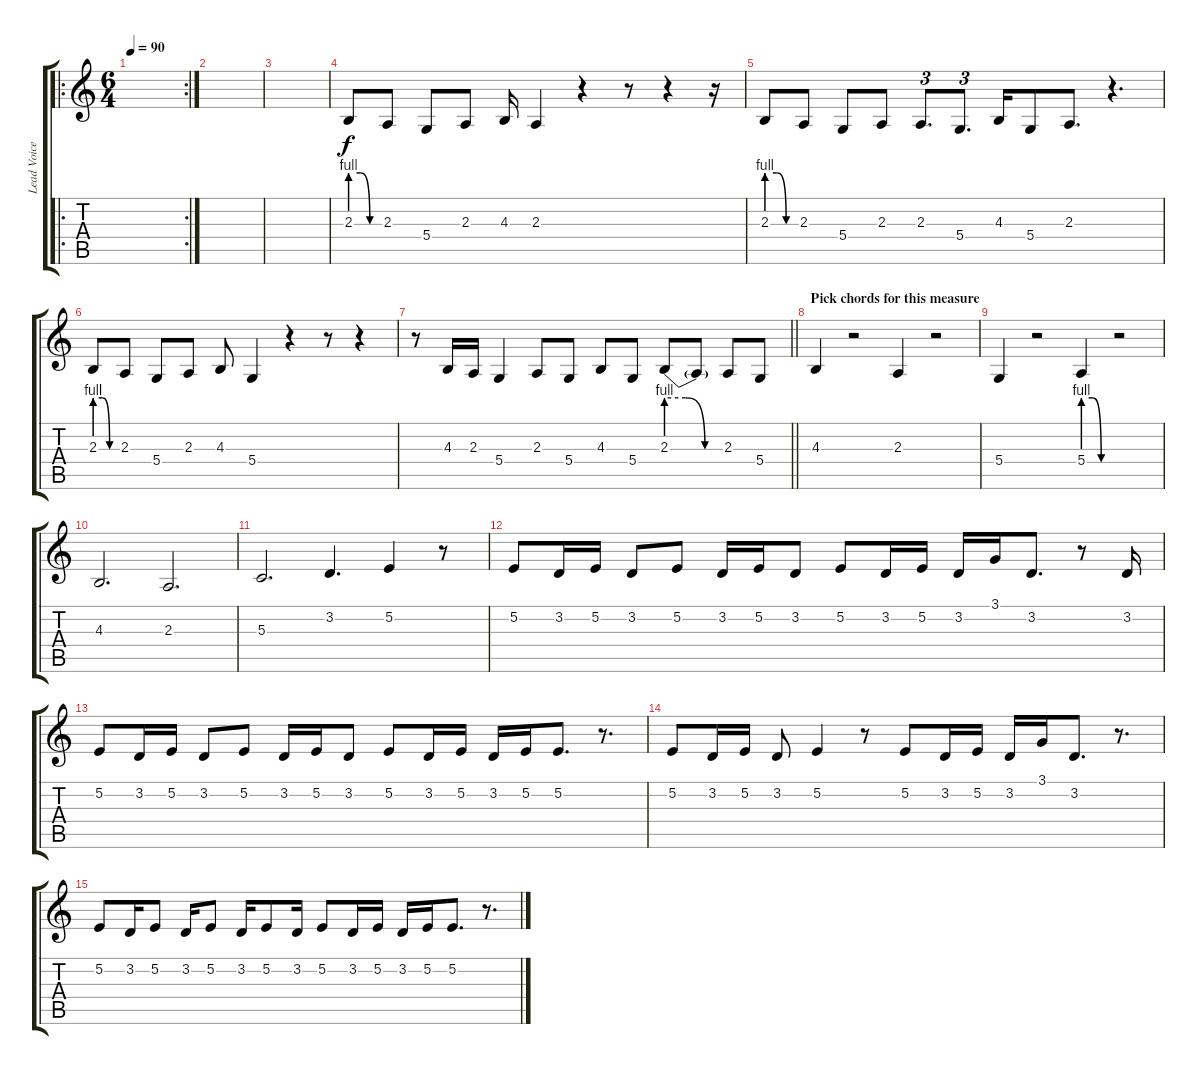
\track ("Lead Voice" "Lead Voice") {instrument oboe}
\staff {score tabs}
\tuning (E4 B3 G3 D3 A2 D2) {hide}
\ro
\rc 2
\ts (6 4)
\tempo 90
\clef g2
\ks c
|
|
|
2.3{be (custom 0 4 20 4 40 0 60 0)}.8 2.3.8 5.4.8 2.3.8 4.3.16 2.3.4 r.4 r.8 r.4 r.16 |
2.3{be (custom 0 4 20 4 40 0 60 0)}.8 2.3.8 5.4.8 2.3.8 2.3.8{d tu (3 2)} 5.4.8{d tu (3 2)} 4.3.16 5.4.8 2.3.8{d} r.4{d} |
2.3{be (custom 0 4 20 4 40 0 60 0)}.8 2.3.8 5.4.8 2.3.8 4.3.8 5.4.4 r.4 r.8 r.4 |
\barLineRight lightlight
r.8 4.3.16 2.3.16 5.4.4 2.3.8 5.4.8 4.3.8 5.4.8 2.3{be (custom 0 4 20 4 40 0 60 0)}.8 2.3{t}.8 2.3.8 5.4.8 |
\section ("" "Pick chords for this measure")
4.3.4 r.2 2.3.4 r.2 |
5.4.4 r.2 5.4{be (custom 0 4 20 4 40 0 60 0)}.4 r.2 |
4.3.2{d} 2.3.2{d} |
5.3.2{d} 3.2.4{d} 5.2.4 r.8 |
5.2.8 3.2.16 5.2.16 3.2.8 5.2.8 3.2.16 5.2.16 3.2.8 5.2.8 3.2.16 5.2.16 3.2.16 3.1.16 3.2.8{d} r.8 3.2.16 |
5.2.8 3.2.16 5.2.16 3.2.8 5.2.8 3.2.16 5.2.16 3.2.8 5.2.8 3.2.16 5.2.16 3.2.16 5.2.16 5.2.8{d} r.8{d} |
5.2.8 3.2.16 5.2.16 3.2.8 5.2.4 r.8 5.2.8 3.2.16 5.2.16 3.2.16 3.1.16 3.2.8{d} r.8{d} |
5.2.8 3.2.16 5.2.8 3.2.16 5.2.8 3.2.16 5.2.8 3.2.16 5.2.8 3.2.16 5.2.16 3.2.16 5.2.16 5.2.8{d} r.8{d}
